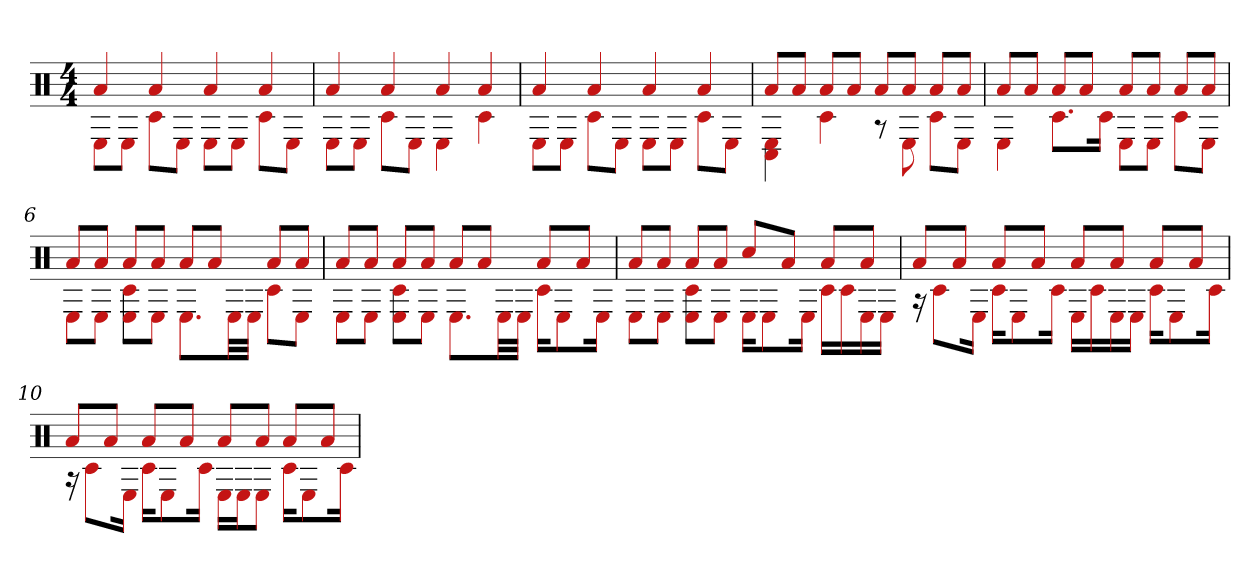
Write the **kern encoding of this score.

**kern
*part1
*staff1
*clefX
*k[]
*M4/4
=1
*^
4a	8EL
.	8EJ
4a	8c#L
.	8EJ
4a	8EL
.	8EJ
4a	8c#L
.	8EJ
=2	=2
4a	8EL
.	8EJ
4a	8c#L
.	8EJ
4a	4E
4a	4c#
=3	=3
4a	8EL
.	8EJ
4a	8c#L
.	8EJ
4a	8EL
.	8EJ
4a	8c#L
.	8EJ
=4	=4
8aL	4C# 4E
8aJ	.
8aL	4c#
8aJ	.
8aL	8r
8aJ	8E
8aL	8c#L
8aJ	8EJ
=5	=5
8aL	4E
8aJ	.
8aL	8.c#L
8aJ	.
.	16c#Jk
8aL	8EL
8aJ	8EJ
8aL	8c#L
8aJ	8EJ
=6	=6
8aL	8EL
8aJ	8EJ
8aL	8E 8c#L
8aJ	8EJ
8aL	8.EL
8aJ	.
.	32ELL
.	32EJJJ
8aL	8c#L
8aJ	8EJ
=7	=7
8aL	8EL
8aJ	8EJ
8aL	8E 8c#L
8aJ	8EJ
8aL	8.EL
8aJ	.
.	32ELL
.	32EJJJ
8aL	16c#KL
.	8E
8aJ	.
.	16EJk
=8	=8
8aL	8EL
8aJ	8EJ
8aL	8E 8c#L
8aJ	8EJ
8cc#L	16EKL
.	8E
8aJ	.
.	16EJk
8aL	16c#LL
.	16c#
8aJ	16E
.	16EJJ
=9	=9
8aL	16r
.	8c#L
8aJ	.
.	16EJk
8aL	16c#KL
.	8E
8aJ	.
.	16c#Jk
8aL	16ELL
.	16c#
8aJ	16E
.	16EJJ
8aL	16c#KL
.	8E
8aJ	.
.	16c#Jk
=10	=10
8aL	16r
.	8c#L
8aJ	.
.	16EJk
8aL	16c#KL
.	8E
8aJ	.
.	16c#Jk
8aL	16ELL
.	16EJ
8aJ	8EJ
8aL	16c#KL
.	8E
8aJ	.
.	16c#Jk
*v	*v
=
*-
